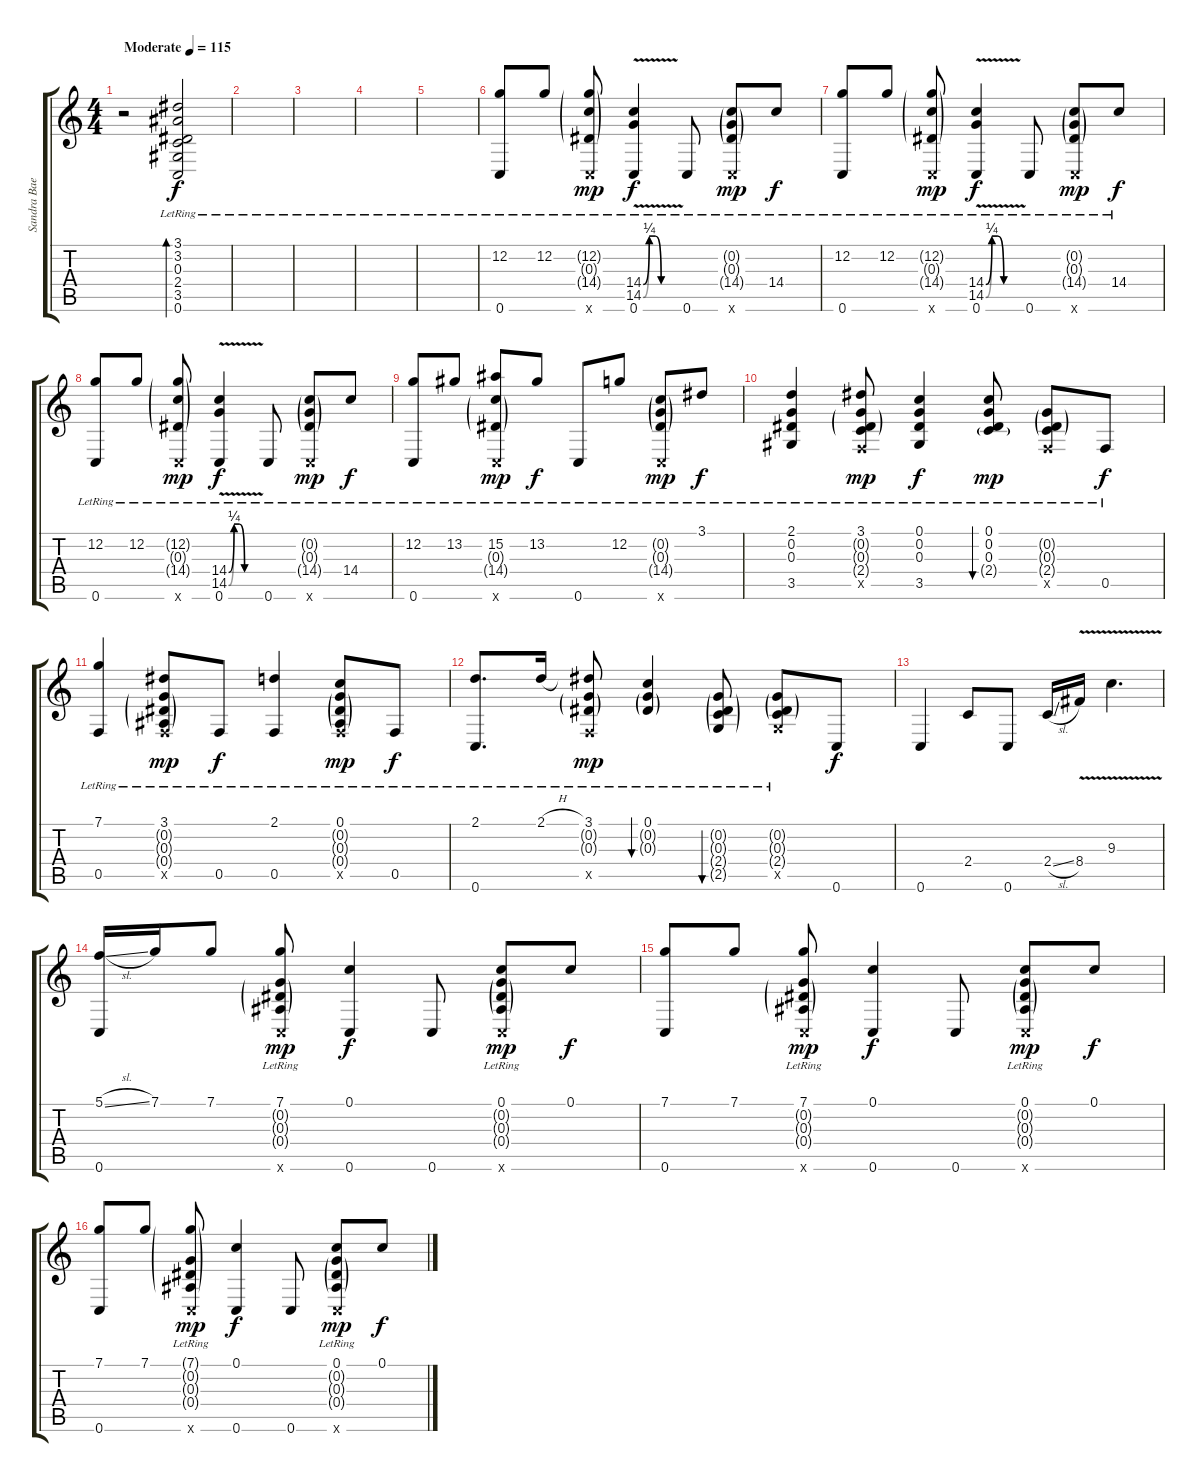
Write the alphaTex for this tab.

\track ("Sandra Bae" "Sandra Bae") {instrument acousticguitarsteel}
\staff {score tabs}
\tuning (C4 G3 Eb3 Bb2 F2 C2) {hide}
\ts (4 4)
\tempo (115 "Moderate")
\clef g2
\ks c
r.2{dy f instrument acousticguitarsteel} (3.1{lr} 3.2{lr} 0.3{lr} 2.4{lr} 3.5{lr} 0.6{lr}).2{bd 240} |
|
|
|
|
(12.2{lr} 0.6{lr}).8 12.2{lr}.8 (12.2{g lr} 0.3{g lr} 14.4{g lr} 0.6{x}).8{dy mp} (14.4{be (custom 0 0 10 1 20 1 30 0 60 0) v lr} 14.5{be (custom 0 0 10 1 20 1 30 0 60 0) v lr} 0.6{lr}).4{dy f} 0.6{lr}.8 (0.2{g lr} 0.3{g lr} 14.4{g lr} 0.6{x}).8{dy mp} 14.4{lr}.8{dy f} |
(12.2{lr} 0.6{lr}).8 12.2{lr}.8 (12.2{g lr} 0.3{g lr} 14.4{g lr} 0.6{x}).8{dy mp} (14.4{be (custom 0 0 10 1 20 1 30 0 60 0) v lr} 14.5{be (custom 0 0 10 1 20 1 30 0 60 0) lr} 0.6{lr}).4{dy f} 0.6{lr}.8 (0.2{g lr} 0.3{g lr} 14.4{g lr} 0.6{x}).8{dy mp} 14.4{lr}.8{dy f} |
(12.2{lr} 0.6{lr}).8 12.2{lr}.8 (12.2{g lr} 0.3{g lr} 14.4{g lr} 0.6{x}).8{dy mp} (14.4{be (custom 0 0 10 1 20 1 30 0 60 0) v lr} 14.5{be (custom 0 0 10 1 20 1 30 0 60 0) lr} 0.6{lr}).4{dy f} 0.6{lr}.8 (0.2{g lr} 0.3{g lr} 14.4{g lr} 0.6{x}).8{dy mp} 14.4{lr}.8{dy f} |
(12.2{lr} 0.6{lr}).8 13.2{lr}.8 (15.2{lr} 0.3{g lr} 14.4{g lr} 0.6{x}).8{dy mp} 13.2{lr}.8{dy f} 0.6{lr}.8 12.2{lr}.8 (0.2{g lr} 0.3{g lr} 14.4{g lr} 0.6{x}).8{dy mp} 3.1{lr}.8{dy f} |
(2.1{lr} 0.2{lr} 0.3{lr} 3.5{lr}).4 (3.1{lr} 0.2{g lr} 0.3{g lr} 2.4{g lr} 0.5{x}).8{dy mp} (0.1{lr} 0.2{lr} 0.3{lr} 3.5{lr}).4{dy f} (0.1{lr} 0.2{lr} 0.3{lr} 2.4{g lr}).8{bu 60 dy mp} (0.2{g lr} 0.3{g lr} 2.4{g lr} 0.5{x}).8 0.5{lr}.8{dy f} |
(7.1{lr} 0.5{lr}).4 (3.1{lr} 0.2{g lr} 0.3{g lr} 0.4{g lr} 0.5{x}).8{dy mp} 0.5{lr}.8{dy f} (2.1{lr} 0.5{lr}).4 (0.1{lr} 0.2{g lr} 0.3{g lr} 0.4{g lr} 0.5{x}).8{dy mp} 0.5{lr}.8{dy f} |
(2.1{lr} 0.6{lr}).8{d} 2.1{h lr}.16 (3.1{lr} 0.2{g} 0.3{g} 0.5{x}).8{dy mp} (0.1{lr} 0.2{g lr} 0.3{g lr}).4{bu 120} (0.2{g lr} 0.3{g lr} 2.4{g lr} 2.5{g lr}).8{bu 120} (0.2{g lr} 0.3{g lr} 2.4{g lr} 2.5{x}).8 0.6.8{dy f} |
0.6.4 2.4.8 0.6.8 2.4{sl}.16 8.4{v}.16 9.3{v}.4{d} |
(5.1{sl} 0.6).16 7.1.16 7.1.8 (7.1 0.2{g lr} 0.3{g lr} 0.4{g lr} 0.6{x}).8{dy mp} (0.1 0.6).4{dy f} 0.6.8 (0.1 0.2{g lr} 0.3{g lr} 0.4{g lr} 0.6{x}).8{dy mp} 0.1.8{dy f} |
(7.1 0.6).8 7.1.8 (7.1 0.2{g lr} 0.3{g lr} 0.4{g lr} 0.6{x}).8{dy mp} (0.1 0.6).4{dy f} 0.6.8 (0.1 0.2{g lr} 0.3{g lr} 0.4{g lr} 0.6{x}).8{dy mp} 0.1.8{dy f} |
(7.1 0.6).8 7.1.8 (7.1{g} 0.2{g lr} 0.3{g lr} 0.4{g lr} 0.6{x}).8{dy mp} (0.1 0.6).4{dy f} 0.6.8 (0.1 0.2{g lr} 0.3{g lr} 0.4{g lr} 0.6{x}).8{dy mp} 0.1.8{dy f}
